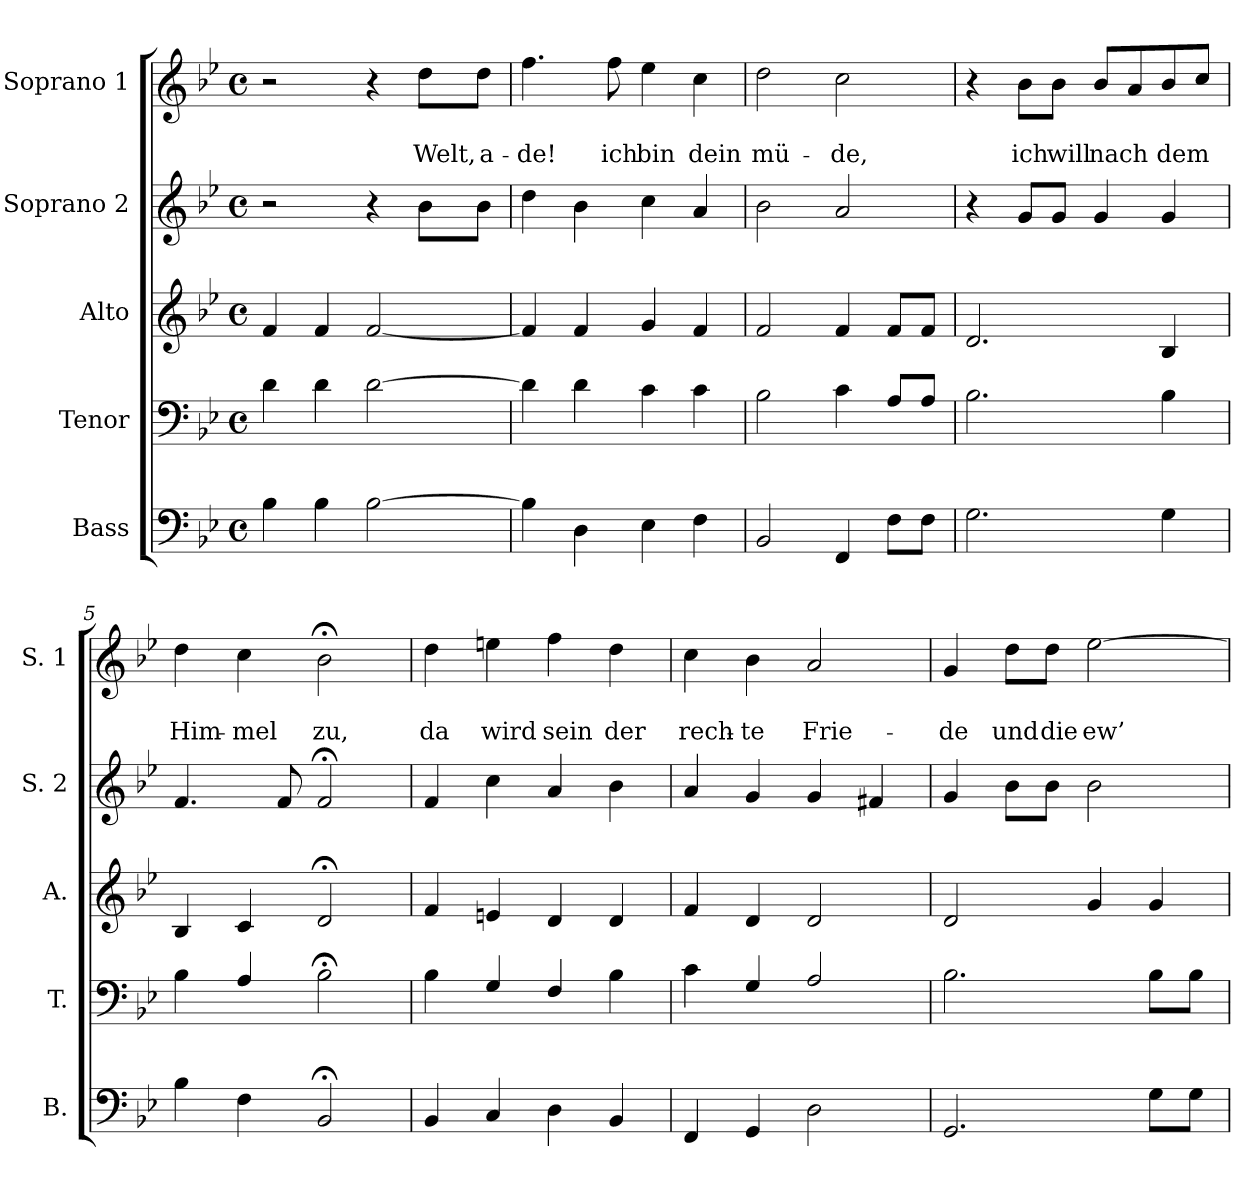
**kern	**kern	**kern	**kern	**kern	**text	**text
*part5	*part4	*part3	*part2	*part1	*part1	*part1
*staff5	*staff4	*staff3	*staff2	*staff1	*staff1	*staff1
*I"Bass	*I"Tenor	*I"Alto	*I"Soprano 2	*I"Soprano 1	*	*
*I'B.	*I'T.	*I'A.	*I'S. 2	*I'S. 1	*	*
*clefF4	*clefF4	*clefG2	*clefG2	*clefG2	*	*
*k[b-e-]	*k[b-e-]	*k[b-e-]	*k[b-e-]	*k[b-e-]	*	*
*B-:	*B-:	*B-:	*B-:	*B-:	*	*
*M4/4	*M4/4	*M4/4	*M4/4	*M4/4	*	*
*met(c)	*met(c)	*met(c)	*met(c)	*met(c)	*	*
=1	=1	=1	=1	=1	=1	=1
4B-\	4d\	4f/	2r	2r	.	.
4B-\	4d\	4f/	.	.	.	.
[2B-\	[2d\	[2f/	4r	4r	.	.
.	.	.	8b-\L	8dd\L	.	Welt,
.	.	.	8b-\J	8dd\J	.	a-
=2	=2	=2	=2	=2	=2	=2
4B-\]	4d\]	4f/]	4dd\	4.ff\	.	-de!
4D\	4d\	4f/	4b-\	.	.	.
.	.	.	.	8ff\	.	ich
4E-\	4c\	4g/	4cc\	4ee-\	.	bin
4F\	4c\	4f/	4a/	4cc\	.	dein
=3	=3	=3	=3	=3	=3	=3
2BB-/	2B-\	2f/	2b-\	2dd\	.	mü-
4FF/	4c\	4f/	2a/	2cc\	.	-de,
8F\L	8A/L	8f/L	.	.	.	.
8F\J	8A/J	8f/J	.	.	.	.
=4	=4	=4	=4	=4	=4	=4
2.G\	2.B-\	2.d/	4r	4r	.	.
.	.	.	8g/L	8b-\L	.	ich
.	.	.	8g/J	8b-\J	.	will
.	.	.	4g/	8b-/L	.	nach
.	.	.	.	8a/	.	.
4G\	4B-\	4B-/	4g/	8b-/	.	dem
.	.	.	.	8cc/J	.	.
=5	=5	=5	=5	=5	=5	=5
4B-\	4B-\	4B-/	4.f/	4dd\	.	Him-
4F\	4A/	4c/	.	4cc\	.	-mel
.	.	.	8f/	.	.	.
2BB-;</	2B-;<\	2d;</	2f;</	2b-;<\	.	zu,
!!LO:PB:g=z
=6	=6	=6	=6	=6	=6	=6
4BB-/	4B-\	4f/	4f/	4dd\	.	da
4C/	4G/	4en/	4cc\	4een\	.	wird
4D\	4F/	4d/	4a/	4ff\	.	sein
4BB-/	4B-\	4d/	4b-\	4dd\	.	der
=7	=7	=7	=7	=7	=7	=7
4FF/	4c\	4f/	4a/	4cc\	.	rech-
4GG/	4G/	4d/	4g/	4b-\	.	-te
2D\	2A/	2d/	4g/	2a/	.	Frie-
.	.	.	4f#X/	.	.	.
=8	=8	=8	=8	=8	=8	=8
2.GG/	2.B-\	2d/	4g/	4g/	.	-de
.	.	.	8b-\L	8dd\L	.	und
.	.	.	8b-\J	8dd\J	.	die
.	.	4g/	2b-\	[2ee-\	.	ew’-
8G\L	8B-\L	4g/	.	.	.	.
8G\J	8B-\J	.	.	.	.	.
=	=	=	=	=	=	=
*-	*-	*-	*-	*-	*-	*-
